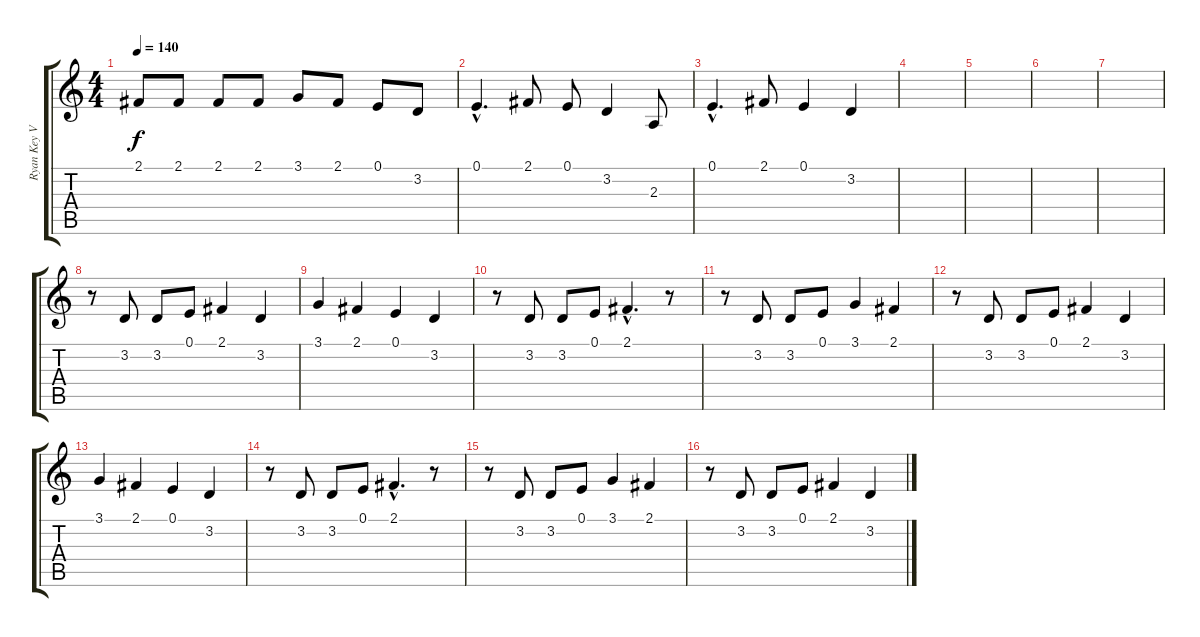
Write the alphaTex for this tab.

\track ("Ryan Key Vocals" "Ryan Key V") {instrument lead2sawtooth}
\staff {score tabs}
\tuning (E4 B3 G3 D3 A2 E2) {hide}
\ts (4 4)
\tempo 140
\clef g2
\ks c
2.1.8{dy f} 2.1.8 2.1.8 2.1.8 3.1.8 2.1.8 0.1.8 3.2.8 |
0.1{hac}.4{d} 2.1.8 0.1.8 3.2.4 2.3.8 |
0.1{hac}.4{d} 2.1.8 0.1.4 3.2.4 |
|
|
|
|
r.8{volume 12} 3.2.8 3.2.8 0.1.8 2.1.4 3.2.4 |
3.1.4 2.1.4 0.1.4 3.2.4 |
r.8 3.2.8 3.2.8 0.1.8 2.1{hac}.4{d} r.8 |
r.8 3.2.8 3.2.8 0.1.8 3.1.4 2.1.4 |
r.8{volume 12} 3.2.8 3.2.8 0.1.8 2.1.4 3.2.4 |
3.1.4 2.1.4 0.1.4 3.2.4 |
r.8 3.2.8 3.2.8 0.1.8 2.1{hac}.4{d} r.8 |
r.8 3.2.8 3.2.8 0.1.8 3.1.4 2.1.4 |
r.8{volume 16} 3.2.8 3.2.8 0.1.8 2.1.4 3.2.4
